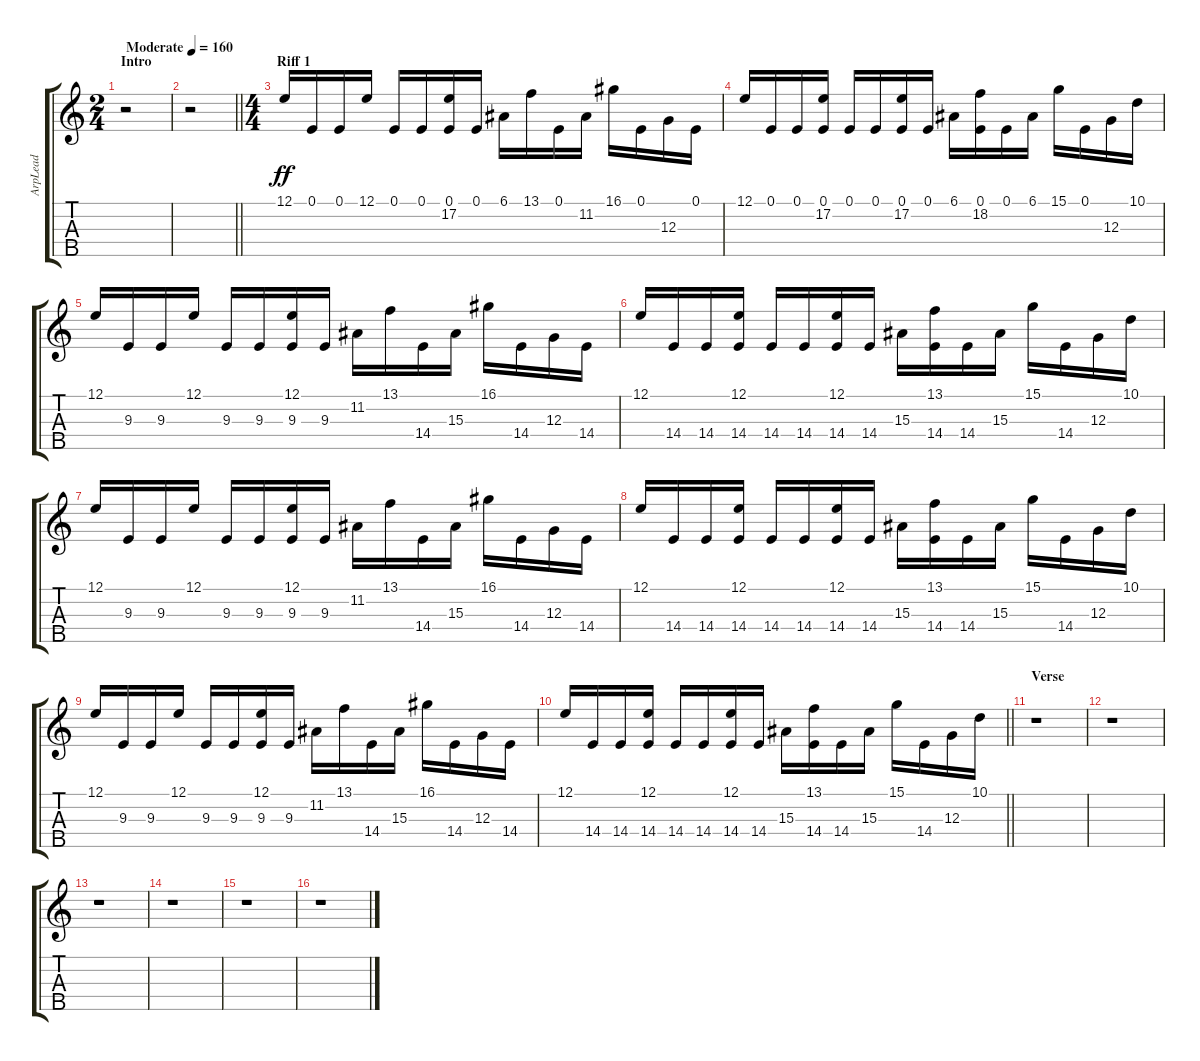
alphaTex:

\track ("ArpLead" "ArpLead") {instrument lead5charang}
\staff {score tabs}
\tuning (E4 B3 G3 D3 A2) {hide}
\ts (2 4)
\section ("" "Intro")
\tempo (160 "Moderate")
\clef g2
\ks c
r.2{dy ff instrument lead5charang} |
\barLineRight lightlight
r.2 |
\ts (4 4)
\section ("" "Riff 1")
12.1.16 0.1.16 0.1.16 12.1.16 0.1.16 0.1.16 (0.1 17.2).16 0.1.16 6.1.16 13.1.16 0.1.16 11.2.16 16.1.16 0.1.16 12.3.16 0.1.16 |
12.1.16 0.1.16 0.1.16 (0.1 17.2).16 0.1.16 0.1.16 (0.1 17.2).16 0.1.16 6.1.16 (0.1 18.2).16 0.1.16 6.1.16 15.1.16 0.1.16 12.3.16 10.1.16 |
12.1.16 9.3.16 9.3.16 12.1.16 9.3.16 9.3.16 (12.1 9.3).16 9.3.16 11.2.16 13.1.16 14.4.16 15.3.16 16.1.16 14.4.16 12.3.16 14.4.16 |
12.1.16 14.4.16 14.4.16 (12.1 14.4).16 14.4.16 14.4.16 (12.1 14.4).16 14.4.16 15.3.16 (13.1 14.4).16 14.4.16 15.3.16 15.1.16 14.4.16 12.3.16 10.1.16 |
12.1.16 9.3.16 9.3.16 12.1.16 9.3.16 9.3.16 (12.1 9.3).16 9.3.16 11.2.16 13.1.16 14.4.16 15.3.16 16.1.16 14.4.16 12.3.16 14.4.16 |
12.1.16 14.4.16 14.4.16 (12.1 14.4).16 14.4.16 14.4.16 (12.1 14.4).16 14.4.16 15.3.16 (13.1 14.4).16 14.4.16 15.3.16 15.1.16 14.4.16 12.3.16 10.1.16 |
12.1.16 9.3.16 9.3.16 12.1.16 9.3.16 9.3.16 (12.1 9.3).16 9.3.16 11.2.16 13.1.16 14.4.16 15.3.16 16.1.16 14.4.16 12.3.16 14.4.16 |
\barLineRight lightlight
12.1.16 14.4.16 14.4.16 (12.1 14.4).16 14.4.16 14.4.16 (12.1 14.4).16 14.4.16 15.3.16 (13.1 14.4).16 14.4.16 15.3.16 15.1.16 14.4.16 12.3.16 10.1.16 |
\section ("" "Verse")
r.1 |
r.1 |
r.1 |
r.1 |
r.1 |
r.1
